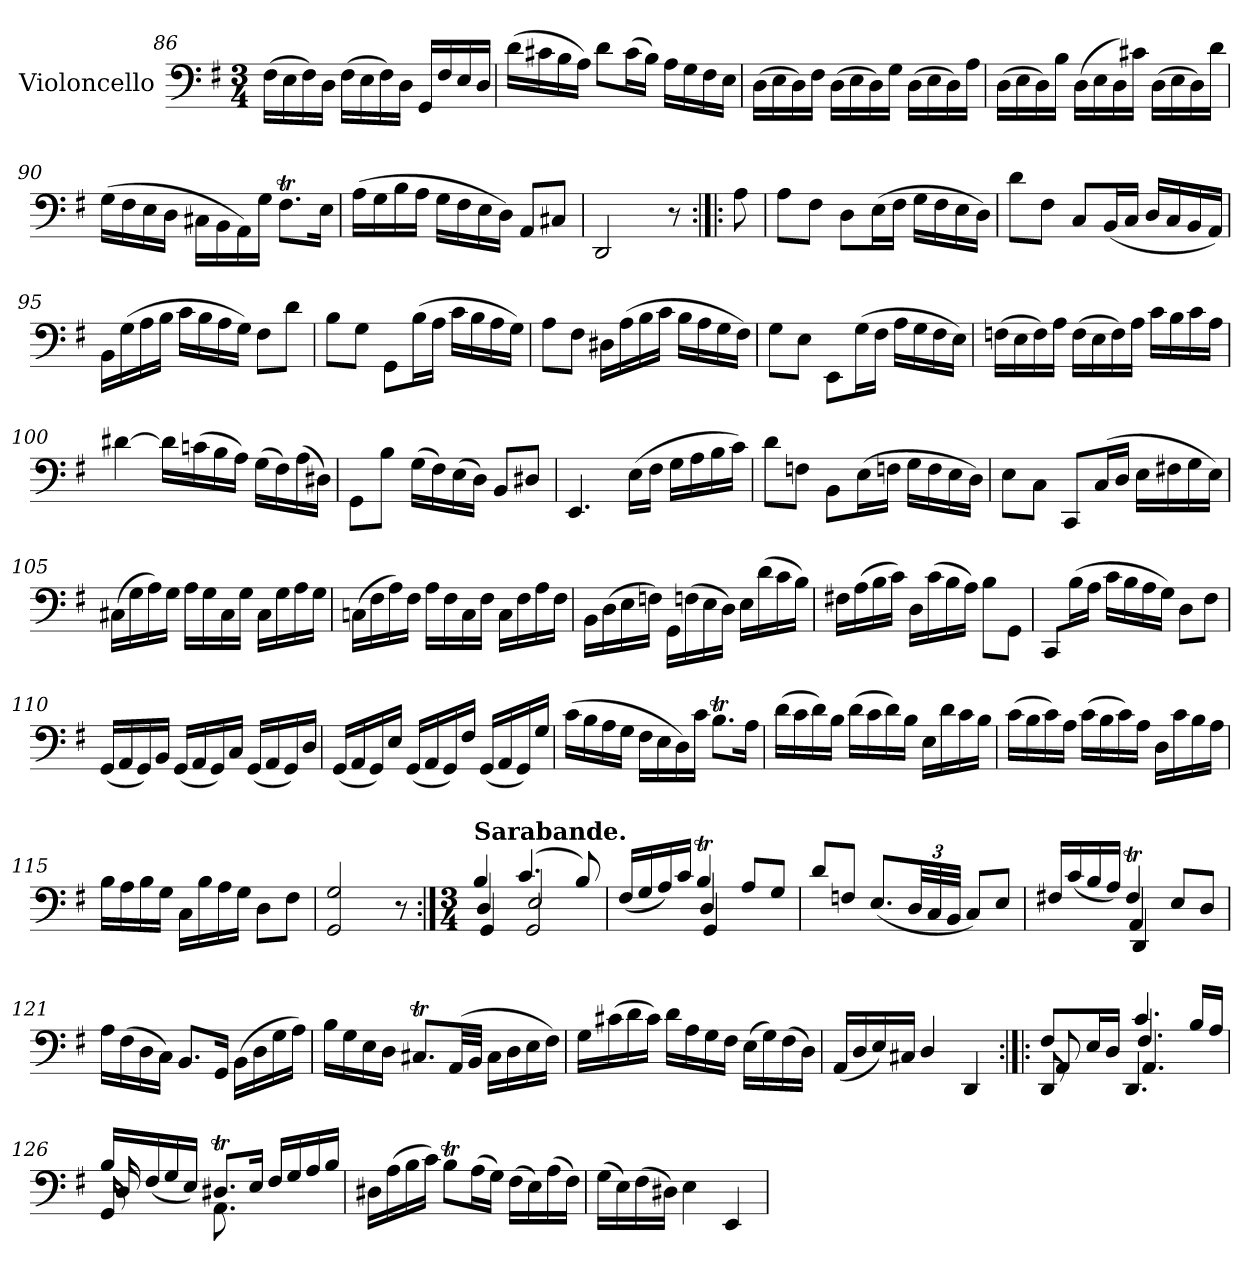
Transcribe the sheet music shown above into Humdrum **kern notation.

**kern
*part1
*staff1
*I"Violoncello
*I'Vc.
*clefF4
*k[f#]
*M3/4
=86
(16F#\LL
16E\
16F#\)
16D\JJ
(16F#\LL
16E\
16F#\)
16D\JJ
16GG/LL
16F#/
16E/
16D/JJ
!!LO:LB:g=z
=87
(16d\LL
16c#X\
16B\
16A\JJ)
8d\L
(16c#\L
16B\JJ)
16A\LL
16G\
16F#\
16E\JJ
=88
(16D\LL
16E\
16D\)
16F#\JJ
(16D\LL
16E\
16D\)
16G\JJ
(16D\LL
16E\
16D\)
16A\JJ
=89
(16D\LL
16E\
16D\)
16B\JJ
(16D\LL
16E\
16D\)
16c#X\JJ
(16D\LL
16E\
16D\)
16d\JJ
=90
(16G\LL
16F#\
16E\
16D\JJ
16C#X\LL
16BB\
16AA\)
16G\JJ
8.F#t\L
16E\Jk
!!LO:LB:g=z
=91
(16A\LL
16G\
16B\
16A\JJ
16G\LL
16F#\
16E\
16D\JJ)
8AA/L
8C#X/J
=92
2DD/
8r
=92X4:|!|:
8A\
=93
8A\L
8F#\J
8D\L
(16E\L
16F#\JJ
16G\LL
16F#\
16E\
16D\JJ)
=94
8d\L
8F#\J
8C/L
(16BB/L
16C/JJ
16D/LL
16C/
16BB/
16AA/JJ)
!!LO:LB:g=z
=95
16BB\LL
(16G\
16A\
16B\JJ
16c\LL
16B\
16A\
16G\JJ)
8F#\L
8d\J
=96
8B\L
8G\J
8GG\L
(16B\L
16A\JJ
16c\LL
16B\
16A\
16G\JJ)
=97
8A\L
8F#\J
16D#X\LL
(16A\
16B\
16c\JJ
16B\LL
16A\
16G\
16F#\JJ)
=98
8G\L
8E\J
8EE\L
(16G\L
16F#\JJ
16A\LL
16G\
16F#\
16E\JJ)
!!LO:LB:g=z
=99
(16Fn\LL
16E\
16F\)
16A\JJ
(16F\LL
16E\
16F\)
16A\JJ
16c\LL
16B\
16c\
16A\JJ
=100
[4d#X\
16d#\LL]
(16cn\
16B\
16A\JJ)
(16G\LL
16F#\)
(16A\
16D#X\JJ)
=101
8GG\L
8B\J
(16G\LL
16F#\)
(16E\
16D\JJ)
8BB/L
8D#X/J
=102
4.EE/
(16E\LL
16F#\JJ
16G\LL
16A\
16B\
16c\JJ)
!!LO:LB:g=z
=103
8d\L
8Fn\J
8BB\L
(16E\L
16Fn\JJ
16G\LL
16F\
16E\
16D\JJ)
=104
8E\L
8C\J
8CC/L
(16C/L
16D/JJ
16E\LL
16F#X\
16G\
16E\JJ)
=105
(16C#X\LL
16G\
16A\)
16G\JJ
16A\LL
16G\
16C#\
16G\JJ
16C#\LL
16G\
16A\
16G\JJ
=106
(16Cn\LL
16F#\
16A\)
16F#\JJ
16A\LL
16F#\
16C\
16F#\JJ
16C\LL
16F#\
16A\
16F#\JJ
!!LO:LB:g=z
=107
16BB\LL
(16D\
16E\
16Fn\JJ)
16GG\LL
(16Fn\
16E\
16D\JJ)
16E\LL
(16d\
16c\
16B\JJ)
=108
16F#X\LL
(16A\
16B\
16c\JJ)
16D\LL
(16c\
16B\
16A\JJ)
8B\L
8GG\J
=109
8CC/L
(16B\L
16A\JJ
16c\LL
16B\
16A\
16G\JJ)
8D\L
8F#\J
!!LO:LB:g=z
=110
(16GG/LL
16AA/
16GG/)
16BB/JJ
(16GG/LL
16AA/
16GG/)
16C/JJ
(16GG/LL
16AA/
16GG/)
16D/JJ
=111
(16GG/LL
16AA/
16GG/)
16E/JJ
(16GG/LL
16AA/
16GG/)
16F#/JJ
(16GG/LL
16AA/
16GG/)
16G/JJ
=112
(16c\LL
16B\
16A\
16G\JJ
16F#\LL
16E\
16D\)
16c\JJ
8.Bt\L
16A\Jk
!!LO:LB:g=z
=113
(16d\LL
16c\
16d\)
16B\JJ
(16d\LL
16c\
16d\)
16B\JJ
16E\LL
16d\
16c\
16B\JJ
=114
(16c\LL
16B\
16c\)
16A\JJ
(16c\LL
16B\
16c\)
16A\JJ
16D\LL
16c\
16B\
16A\JJ
=115
16B\LL
16A\
16B\
16G\JJ
16C\LL
16B\
16A\
16G\JJ
8D\L
8F#\J
=116
2GG/ 2G/
8r
!!LO:PB:g=z
=117:|!
*M3/4
*^
*	*^
!LO:TX:a:B:t=Sarabande.	!	!
4B/	4D/	4GG/
(4.c/	2E/	2GG/
8B/)	.	.
=118	=118	=118
(16F#/LL	4ryy	4ryy
16G/	.	.
16A/)	.	.
16c/JJ	.	.
4Bt/	4D/	4GG/
8A/L	4ryy	4ryy
8G/J	.	.
*v	*v	*v
=119
8d/L
8Fn/J
(8.E/L
*Xbrackettup
48D/LL
48C/
48BB/JJJ
8C/L)
8E/J
=120
*^
*	*^
16F#X/LL	4ryy	4ryy
(16c/	.	.
16B/	.	.
16A/JJ)	.	.
4F#t/	4AA/	4DD/
8E/L	4ryy	4ryy
8D/J	.	.
*v	*v	*v
!!LO:LB:g=z
=121
16A\LL
(16F#\
16D\
16C\JJ)
8.BB/L
16GG/Jk
(16BB\LL
16D\
16G\
16A\JJ)
=122
16B\LL
16G\
16E\
16D\JJ
8.C#Xt/L
(32AA/LL
32BB/JJJ
16C#\LL
16D\
16E\
16F#\JJ)
=123
16G\LL
(16c#X\
16d\
16c#\JJ)
16d\LL
16A\
16G\
16F#\JJ
(16E\LL
16G\)
(16F#\
16D\JJ)
=124
(16AA/LL
16D/
16E/)
16C#X/JJ
4D/
4DD/
!!LO:LB:g=z
=125:|!|:
*^
*	*^
*	*	*^
8F#/L	8AA/	8DD/	4ryy
16E/L	8ryy	8ryy	.
16D/JJ	.	.	.
4.c/	4.F#/	4.AA/	4.DD/
16B/LL	8ryy	8ryy	8ryy
16A/JJ	.	.	.
*	*	*v	*v
=126	=126	=126
16B/LL	16D/	16GG/
(16F#/	16ryy	16ryy
16G/	8ryy	8ryy
16E/JJ)	.	.
8.D#Xt/L	8.AA\	2ryy
16E/Jk	16ryy	.
16F#/LL	4ryy	.
16G/	.	.
16A/	.	.
16B/JJ	.	.
*v	*v	*v
=127
16D#X\LL
(16A\
16B\
16c\JJ)
8Bt\L
(16A\L
16G\JJ)
(16F#\LL
16E\)
(16A\
16F#\JJ)
=128
(16G\LL
16E\)
(16F#\
16D#X\JJ)
4E\
4EE/
=
*-
